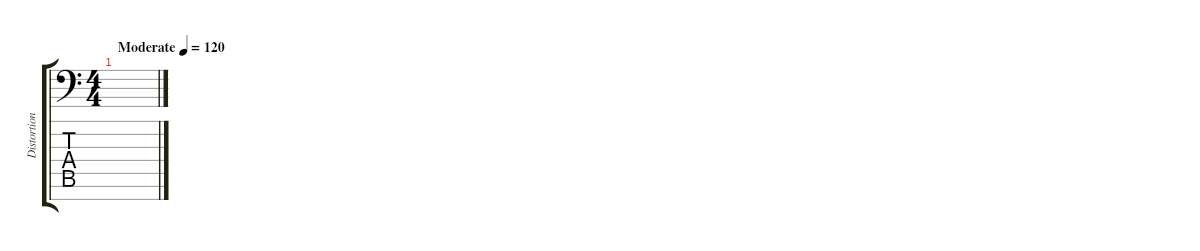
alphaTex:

\track ("Distortion Guitar" "Distortion") {instrument overdrivenguitar}
\staff {score tabs}
\tuning (E4 B3 G3 D3 A2 E2 C-1) {hide}
\ts (4 4)
\tempo (120 "Moderate")
\clef f4
\ks c
